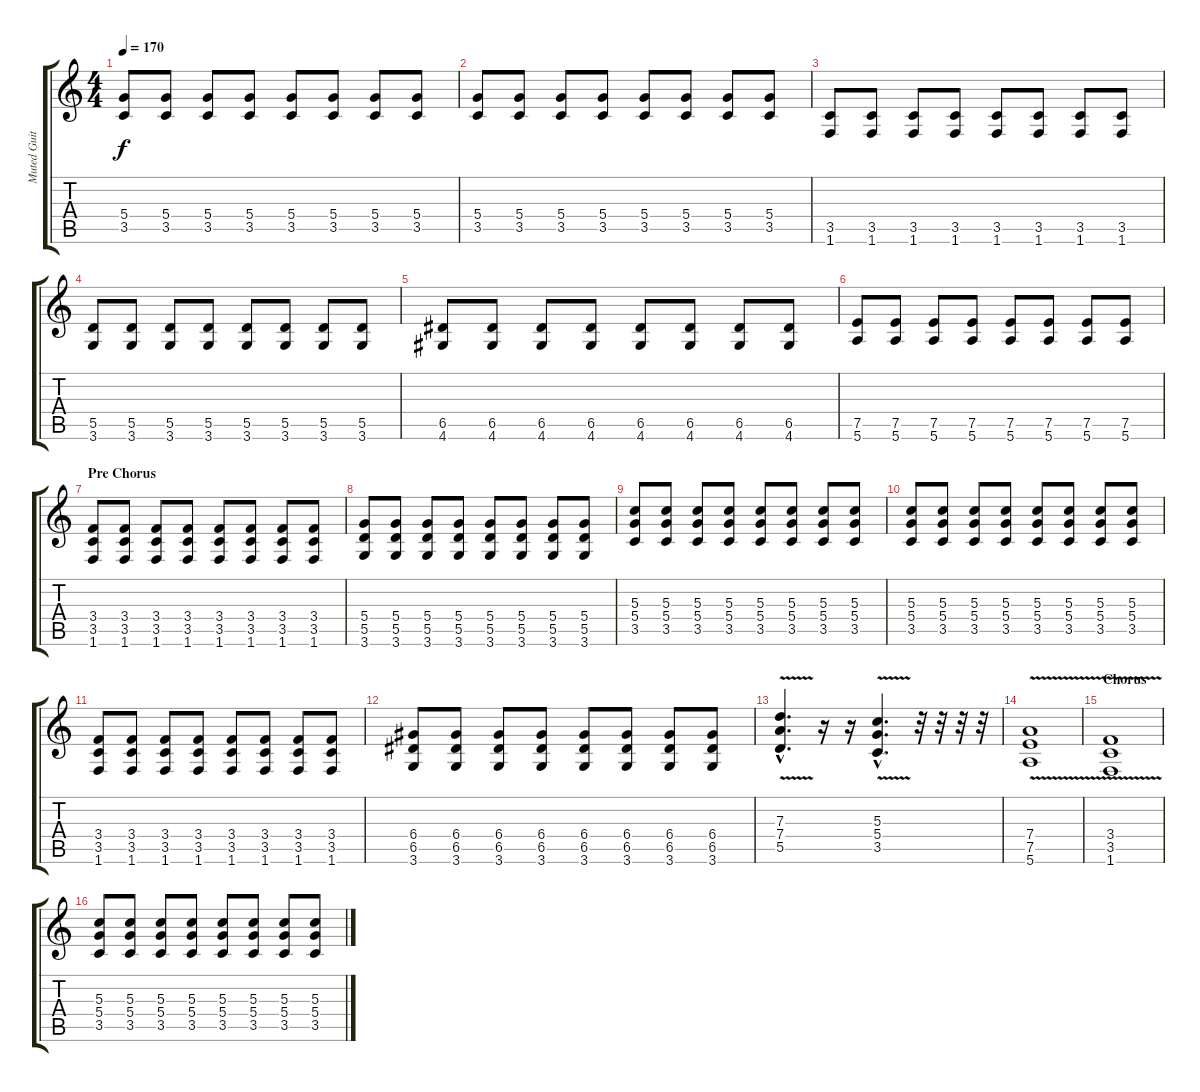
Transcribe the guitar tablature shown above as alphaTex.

\track ("Muted Guitar" "Muted Guit") {instrument electricguitarmuted}
\staff {score tabs}
\tuning (E4 B3 G3 D3 A2 E2) {hide}
\ts (4 4)
\tempo 170
\clef g2
\ks c
(5.4 3.5).8{dy f} (5.4 3.5).8 (5.4 3.5).8 (5.4 3.5).8 (5.4 3.5).8 (5.4 3.5).8 (5.4 3.5).8 (5.4 3.5).8 |
(5.4 3.5).8 (5.4 3.5).8 (5.4 3.5).8 (5.4 3.5).8 (5.4 3.5).8 (5.4 3.5).8 (5.4 3.5).8 (5.4 3.5).8 |
(3.5 1.6).8{instrument electricguitarmuted} (3.5 1.6).8 (3.5 1.6).8 (3.5 1.6).8 (3.5 1.6).8 (3.5 1.6).8 (3.5 1.6).8 (3.5 1.6).8 |
(5.5 3.6).8 (5.5 3.6).8 (5.5 3.6).8 (5.5 3.6).8 (5.5 3.6).8 (5.5 3.6).8 (5.5 3.6).8 (5.5 3.6).8 |
(6.5 4.6).8 (6.5 4.6).8 (6.5 4.6).8 (6.5 4.6).8 (6.5 4.6).8 (6.5 4.6).8 (6.5 4.6).8 (6.5 4.6).8 |
(7.5 5.6).8 (7.5 5.6).8 (7.5 5.6).8 (7.5 5.6).8 (7.5 5.6).8 (7.5 5.6).8 (7.5 5.6).8 (7.5 5.6).8 |
\section ("" "Pre Chorus")
(3.4 3.5 1.6).8{instrument distortionguitar} (3.4 3.5 1.6).8 (3.4 3.5 1.6).8 (3.4 3.5 1.6).8 (3.4 3.5 1.6).8 (3.4 3.5 1.6).8 (3.4 3.5 1.6).8 (3.4 3.5 1.6).8 |
(5.4 5.5 3.6).8 (5.4 5.5 3.6).8 (5.4 5.5 3.6).8 (5.4 5.5 3.6).8 (5.4 5.5 3.6).8 (5.4 5.5 3.6).8 (5.4 5.5 3.6).8 (5.4 5.5 3.6).8 |
(5.3 5.4 3.5).8 (5.3 5.4 3.5).8 (5.3 5.4 3.5).8 (5.3 5.4 3.5).8 (5.3 5.4 3.5).8 (5.3 5.4 3.5).8 (5.3 5.4 3.5).8 (5.3 5.4 3.5).8 |
(5.3 5.4 3.5).8 (5.3 5.4 3.5).8 (5.3 5.4 3.5).8 (5.3 5.4 3.5).8 (5.3 5.4 3.5).8 (5.3 5.4 3.5).8 (5.3 5.4 3.5).8 (5.3 5.4 3.5).8 |
(3.4 3.5 1.6).8 (3.4 3.5 1.6).8 (3.4 3.5 1.6).8 (3.4 3.5 1.6).8 (3.4 3.5 1.6).8 (3.4 3.5 1.6).8 (3.4 3.5 1.6).8 (3.4 3.5 1.6).8 |
(6.4 6.5 3.6).8 (6.4 6.5 3.6).8 (6.4 6.5 3.6).8 (6.4 6.5 3.6).8 (6.4 6.5 3.6).8 (6.4 6.5 3.6).8 (6.4 6.5 3.6).8 (6.4 6.5 3.6).8 |
(7.3{hac} 7.4{v hac} 5.5{hac}).4{d instrument distortionguitar} r.16 r.16 (5.3{hac} 5.4{v hac} 3.5{hac}).4{d} r.32 r.32 r.32 r.32 |
(7.4 7.5 5.6{v}).1 |
\section ("" "Chorus")
(3.4{v} 3.5 1.6).1 |
(5.3 5.4 3.5).8 (5.3 5.4 3.5).8 (5.3 5.4 3.5).8 (5.3 5.4 3.5).8 (5.3 5.4 3.5).8 (5.3 5.4 3.5).8 (5.3 5.4 3.5).8 (5.3 5.4 3.5).8
